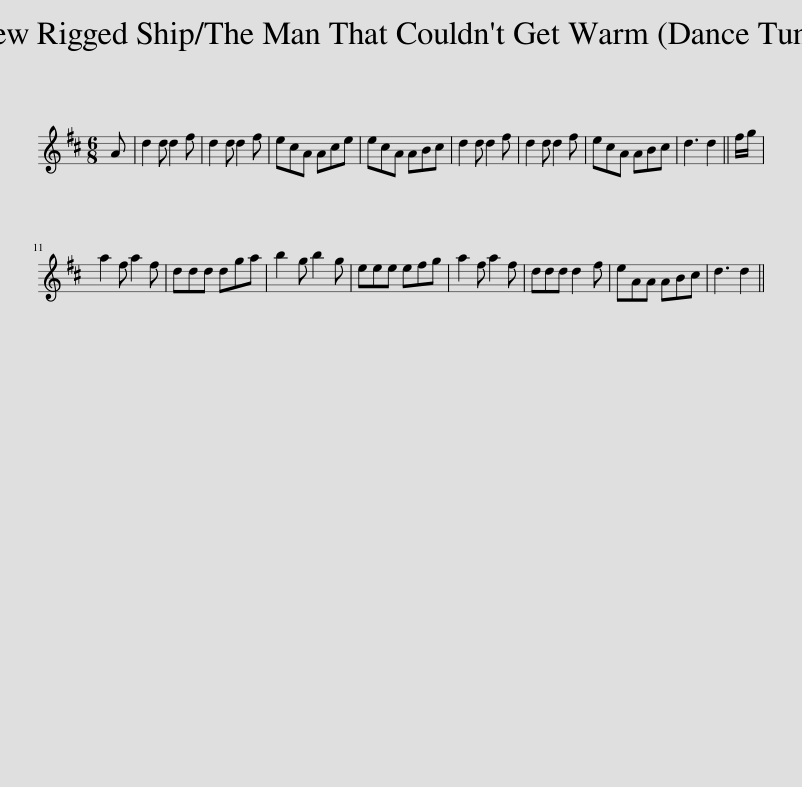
X:1
L:1/8
M:6/8
I:linebreak $
K:D
V:1 treble
V:1
 A | d2 d d2 f | d2 d d2 f | ecA Ace | ecA ABc | %5
 d2 d d2 f | d2 d d2 f | ecA ABc | d3 d2 || f/g/ |$ %10
 a2 f a2 f | ddd dga | b2 g b2 g | eee efg | a2 f a2 f | %15
 ddd d2 f | eAA ABc | d3 d2 || %18
